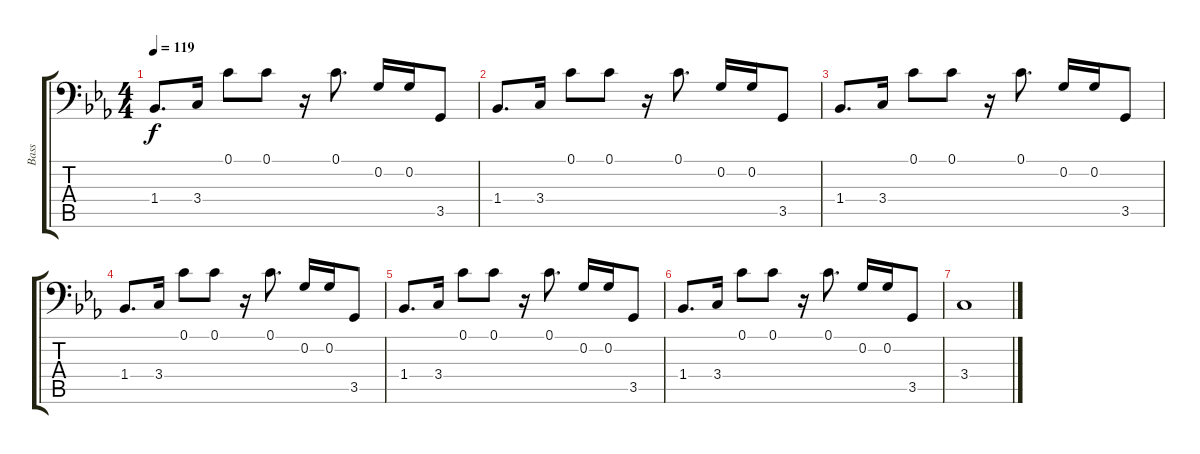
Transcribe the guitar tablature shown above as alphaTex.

\track ("Bass" "Bass") {instrument acousticbass}
\staff {score tabs}
\tuning (C3 G2 D2 A1 E1 B0) {hide}
\ts (4 4)
\tempo 119
\clef f4
\ks eb
1.4.8{d dy f} 3.4.16 0.1.8 0.1.8 r.16 0.1.8{d} 0.2.16 0.2.16 3.5.8 |
1.4.8{d} 3.4.16 0.1.8 0.1.8 r.16 0.1.8{d} 0.2.16 0.2.16 3.5.8 |
1.4.8{d} 3.4.16 0.1.8 0.1.8 r.16 0.1.8{d} 0.2.16 0.2.16 3.5.8 |
1.4.8{d} 3.4.16 0.1.8 0.1.8 r.16 0.1.8{d} 0.2.16 0.2.16 3.5.8 |
1.4.8{d} 3.4.16 0.1.8 0.1.8 r.16 0.1.8{d} 0.2.16 0.2.16 3.5.8 |
1.4.8{d} 3.4.16 0.1.8 0.1.8 r.16 0.1.8{d} 0.2.16 0.2.16 3.5.8 |
3.4.1
